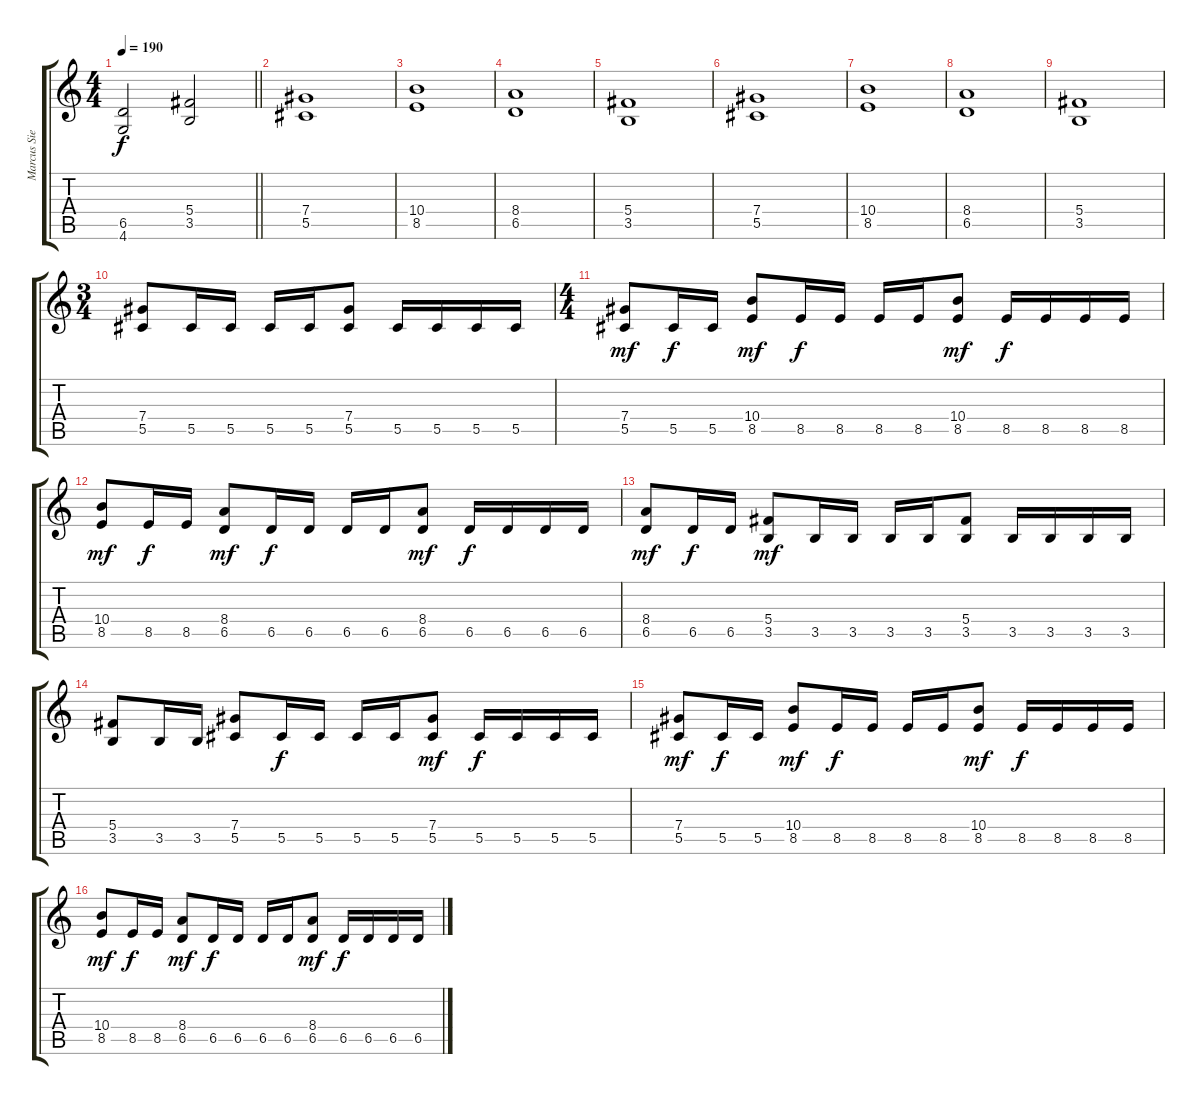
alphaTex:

\track ("Marcus Siepen" "Marcus Sie") {instrument distortionguitar}
\staff {score tabs}
\tuning (Eb4 Bb3 Gb3 Db3 Ab2 Eb2) {hide}
\ts (4 4)
\tempo 190
\clef g2
\barLineRight lightlight
\ks c
(6.5{t} 4.6{t}).2{dy f} (5.4 3.5).2 |
(7.4 5.5).1 |
(10.4 8.5).1 |
(8.4 6.5).1 |
(5.4 3.5).1 |
(7.4 5.5).1 |
(10.4 8.5).1 |
(8.4 6.5).1 |
(5.4 3.5).1 |
\ts (3 4)
(7.4 5.5).8 5.5.16 5.5.16 5.5.16 5.5.16 (7.4 5.5).8 5.5.16 5.5.16 5.5.16 5.5.16 |
\ts (4 4)
(7.4 5.5).8{dy mf} 5.5.16{dy f} 5.5.16 (10.4 8.5).8{dy mf} 8.5.16{dy f} 8.5.16 8.5.16 8.5.16 (10.4 8.5).8{dy mf} 8.5.16{dy f} 8.5.16 8.5.16 8.5.16 |
(10.4 8.5).8{dy mf} 8.5.16{dy f} 8.5.16 (8.4 6.5).8{dy mf} 6.5.16{dy f} 6.5.16 6.5.16 6.5.16 (8.4 6.5).8{dy mf} 6.5.16{dy f} 6.5.16 6.5.16 6.5.16 |
(8.4 6.5).8{dy mf} 6.5.16{dy f} 6.5.16 (5.4 3.5).8{dy mf} 3.5.16 3.5.16 3.5.16 3.5.16 (5.4 3.5).8 3.5.16 3.5.16 3.5.16 3.5.16 |
(5.4 3.5).8 3.5.16 3.5.16 (7.4 5.5).8 5.5.16{dy f} 5.5.16 5.5.16 5.5.16 (7.4 5.5).8{dy mf} 5.5.16{dy f} 5.5.16 5.5.16 5.5.16 |
(7.4 5.5).8{dy mf} 5.5.16{dy f} 5.5.16 (10.4 8.5).8{dy mf} 8.5.16{dy f} 8.5.16 8.5.16 8.5.16 (10.4 8.5).8{dy mf} 8.5.16{dy f} 8.5.16 8.5.16 8.5.16 |
(10.4 8.5).8{dy mf} 8.5.16{dy f} 8.5.16 (8.4 6.5).8{dy mf} 6.5.16{dy f} 6.5.16 6.5.16 6.5.16 (8.4 6.5).8{dy mf} 6.5.16{dy f} 6.5.16 6.5.16 6.5.16
